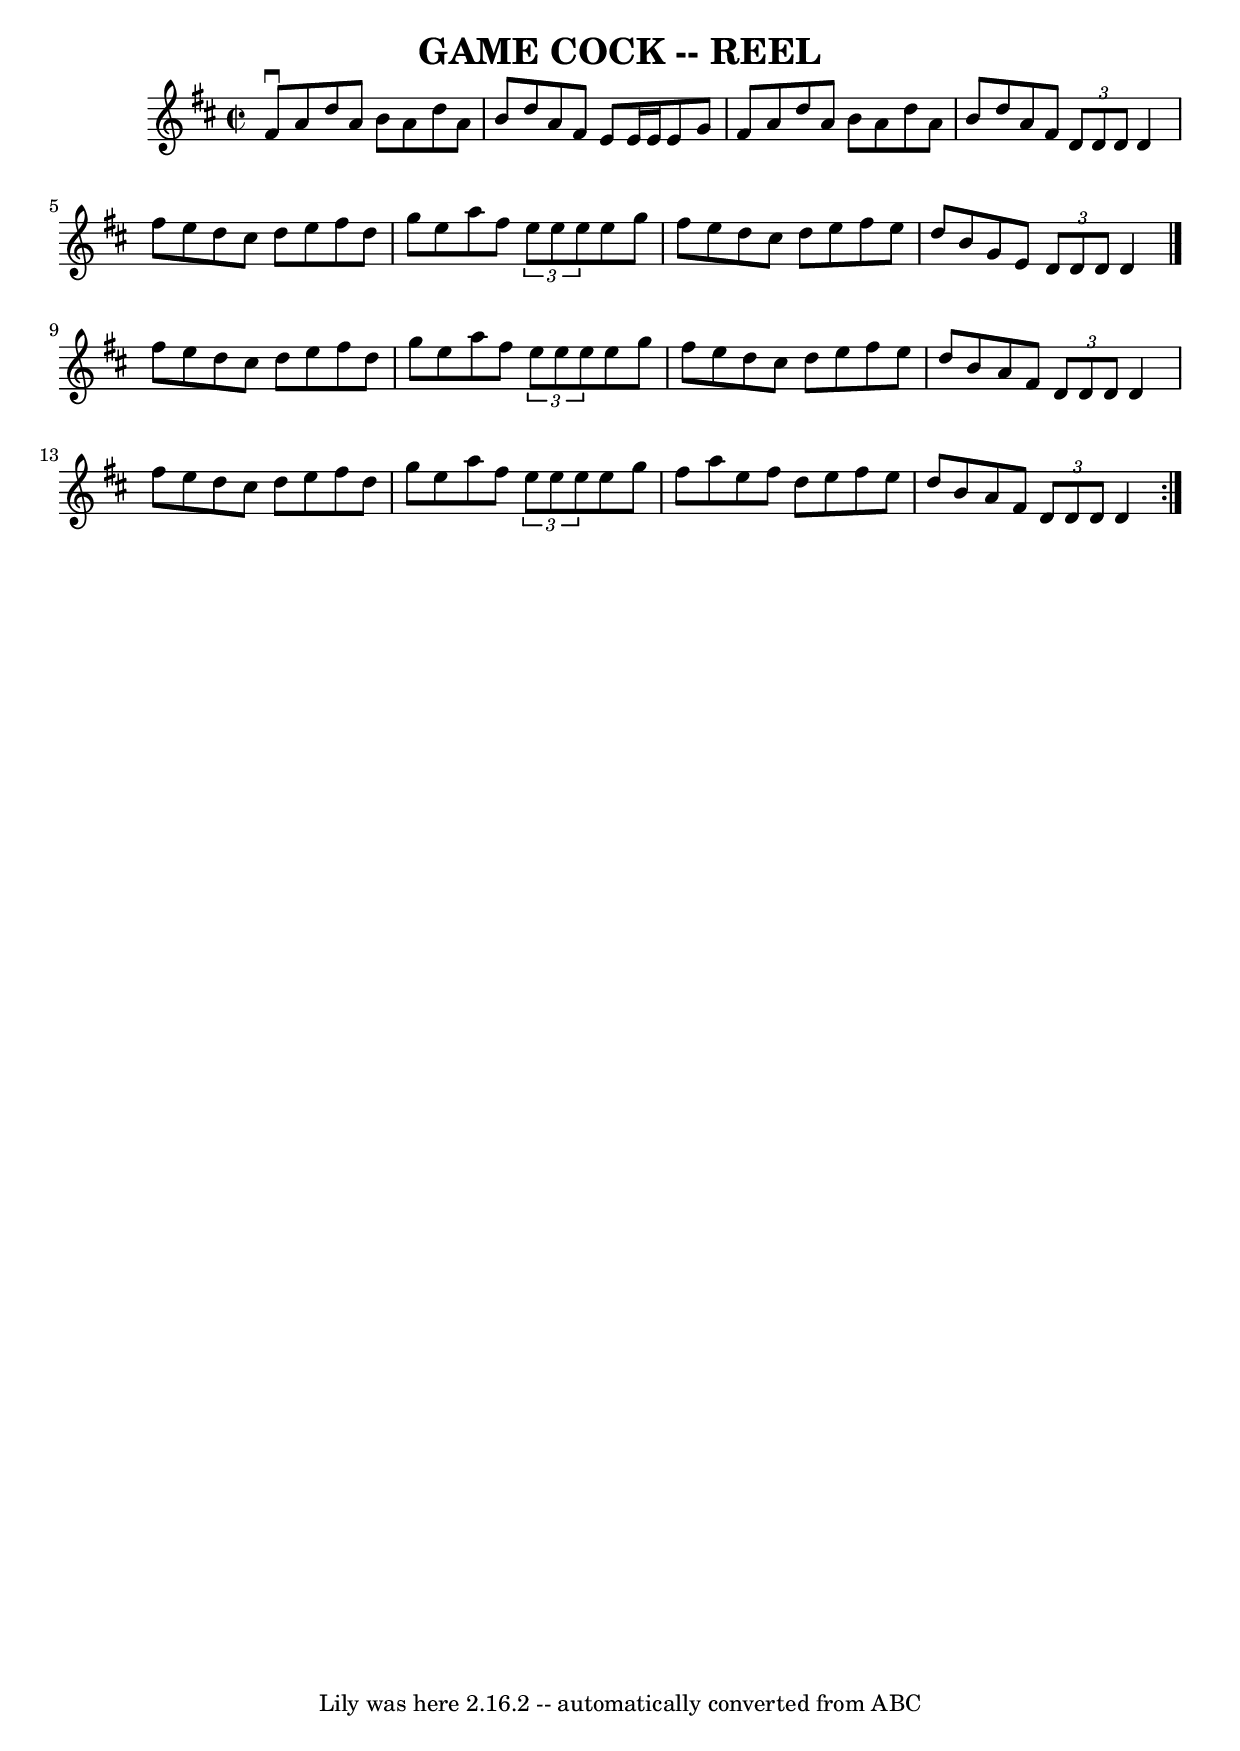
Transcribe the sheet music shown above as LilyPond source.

\version "2.16.2"
\include "Mammoth.ily"
\header {
  %% book = "Ryan's Mammoth Collection of Fiddle Tunes"
  crossRefNumber = "1"
  footnotes = ""
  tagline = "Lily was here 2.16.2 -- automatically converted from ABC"
  title = "GAME COCK -- REEL"

}
voicedefault =  {



  \repeat volta 2 {

    \override Staff.TimeSignature #'style = #'C
    \time 2/2 
    \key d \major
    fis'8^\downbow a'8 d''8 a'8 b'8 a'8   
    d''8 a'8    |
    b'8 d''8 a'8 fis'8 e'8 e'16 e'16   
    e'8 g'8    |
    fis'8 a'8 d''8 a'8 b'8 a'8 d''8    
    a'8    |
    b'8 d''8 a'8 fis'8    \times 2/3 { d'8 d'8    
				       d'8  
				     } d'4    |
    fis''8 e''8 d''8 cis''8 d''8 e''8   
    fis''8 d''8    |
    g''8 e''8 a''8 fis''8    \times 2/3 {   
      e''8 e''8 e''8  
    } e''8 g''8    |
    fis''8 e''8 d''8    
    cis''8 d''8 e''8 fis''8 e''8    |
    d''8 b'8 g'8    
    e'8    \times 2/3 { d'8 d'8 d'8  
		      } d'4    \bar "|." fis''8    
    e''8 d''8 cis''8 d''8 e''8 fis''8 d''8    |
    g''8    
    e''8 a''8 fis''8    \times 2/3 { e''8 e''8 e''8  
				   } e''8 g''8 
    |
    fis''8 e''8 d''8 cis''8 d''8 e''8 fis''8    
    e''8    |
    d''8 b'8 a'8 fis'8    \times 2/3 { d'8 d'8    
				       d'8  
				     } d'4    |
    fis''8 e''8 d''8 cis''8 d''8 e''8   
    fis''8 d''8    |
    g''8 e''8 a''8 fis''8    \times 2/3 {   
      e''8 e''8 e''8  
    } e''8 g''8    |
    fis''8 a''8 e''8    
    fis''8 d''8 e''8 fis''8 e''8    |
    d''8 b'8 a'8    
    fis'8    \times 2/3 { d'8 d'8 d'8  
			} d'4    
  }   

}

\score{
  <<

    \context Staff="default"
    {
      \voicedefault 
      
    }

  >>
  \layout {
    
  }
  \midi {
  }

}
